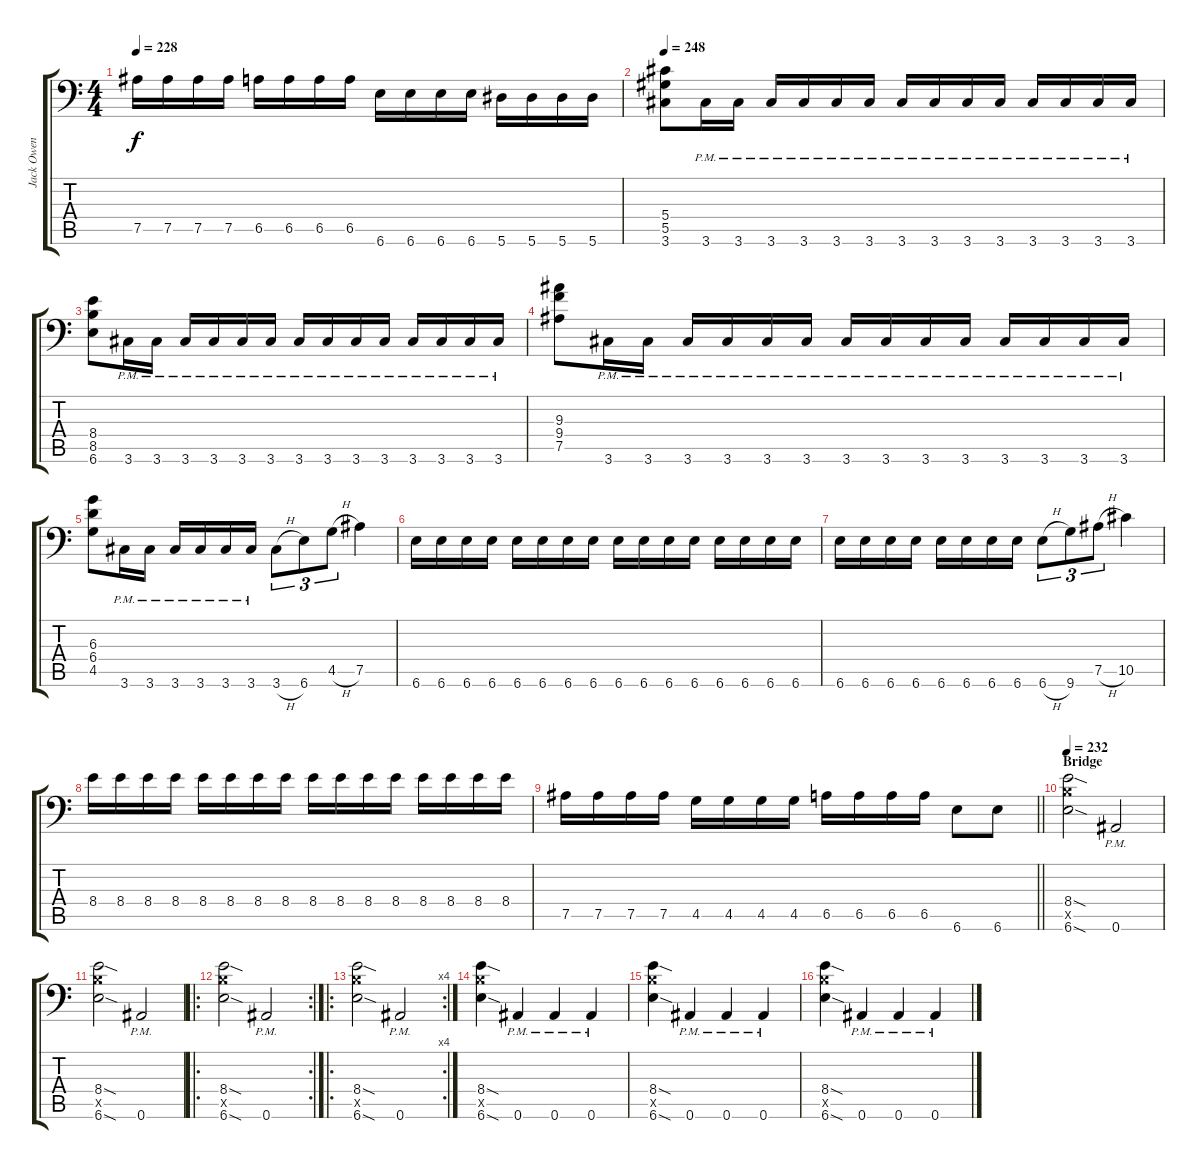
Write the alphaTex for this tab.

\track ("Jack Owen" "Jack Owen") {instrument distortionguitar}
\staff {score tabs}
\tuning (Bb3 F3 Db3 Ab2 Eb2 Bb1) {hide}
\ts (4 4)
\tempo 228
\clef f4
\ks c
7.5.16{dy f} 7.5.16 7.5.16 7.5.16 6.5.16 6.5.16 6.5.16 6.5.16 6.6.16 6.6.16 6.6.16 6.6.16 5.6.16 5.6.16 5.6.16 5.6.16 |
\tempo 248
(5.4 5.5 3.6).8 3.6{pm}.16 3.6{pm}.16 3.6{pm}.16 3.6{pm}.16 3.6{pm}.16 3.6{pm}.16 3.6{pm}.16 3.6{pm}.16 3.6{pm}.16 3.6{pm}.16 3.6{pm}.16 3.6{pm}.16 3.6{pm}.16 3.6{pm}.16 |
(8.4 8.5 6.6).8 3.6{pm}.16 3.6{pm}.16 3.6{pm}.16 3.6{pm}.16 3.6{pm}.16 3.6{pm}.16 3.6{pm}.16 3.6{pm}.16 3.6{pm}.16 3.6{pm}.16 3.6{pm}.16 3.6{pm}.16 3.6{pm}.16 3.6{pm}.16 |
(9.3 9.4 7.5).8 3.6{pm}.16 3.6{pm}.16 3.6{pm}.16 3.6{pm}.16 3.6{pm}.16 3.6{pm}.16 3.6{pm}.16 3.6{pm}.16 3.6{pm}.16 3.6{pm}.16 3.6{pm}.16 3.6{pm}.16 3.6{pm}.16 3.6{pm}.16 |
(6.3 6.4 4.5).8 3.6{pm}.16 3.6{pm}.16 3.6{pm}.16 3.6{pm}.16 3.6{pm}.16 3.6{pm}.16 3.6{h}.8{tu (3 2)} 6.6.8{tu (3 2)} 4.5{h}.8{tu (3 2)} 7.5.4 |
6.6.16 6.6.16 6.6.16 6.6.16 6.6.16 6.6.16 6.6.16 6.6.16 6.6.16 6.6.16 6.6.16 6.6.16 6.6.16 6.6.16 6.6.16 6.6.16 |
6.6.16 6.6.16 6.6.16 6.6.16 6.6.16 6.6.16 6.6.16 6.6.16 6.6{h}.8{tu (3 2)} 9.6.8{tu (3 2)} 7.5{h}.8{tu (3 2)} 10.5.4 |
8.4.16 8.4.16 8.4.16 8.4.16 8.4.16 8.4.16 8.4.16 8.4.16 8.4.16 8.4.16 8.4.16 8.4.16 8.4.16 8.4.16 8.4.16 8.4.16 |
\barLineRight lightlight
7.5.16 7.5.16 7.5.16 7.5.16 4.5.16 4.5.16 4.5.16 4.5.16 6.5.16 6.5.16 6.5.16 6.5.16 6.6.8 6.6.8 |
\section ("" "Bridge")
\tempo 232
(8.4{sod} 8.5{x} 6.6{sod}).2 0.6{pm}.2 |
(8.4{sod} 8.5{x} 6.6{sod}).2 0.6{pm}.2 |
\ro
\rc 2
(8.4{sod} 8.5{x} 6.6{sod}).2 0.6{pm}.2 |
\ro
\rc 4
(8.4{sod} 8.5{x} 6.6{sod}).2 0.6{pm}.2 |
(8.4{sod} 8.5{x} 6.6{sod}).4 0.6{pm}.4 0.6{pm}.4 0.6{pm}.4 |
(8.4{sod} 8.5{x} 6.6{sod}).4 0.6{pm}.4 0.6{pm}.4 0.6{pm}.4 |
(8.4{sod} 8.5{x} 6.6{sod}).4 0.6{pm}.4 0.6{pm}.4 0.6{pm}.4
